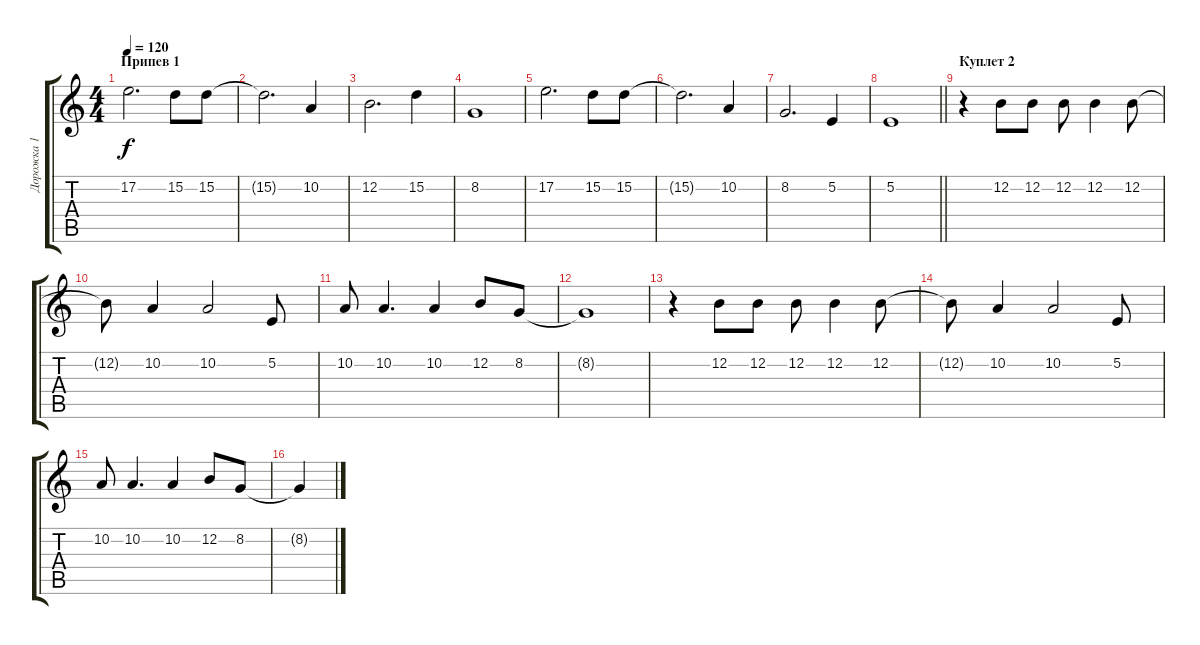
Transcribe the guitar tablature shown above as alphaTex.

\track ("Дорожка 1" "Дорожка 1") {instrument lead1square}
\staff {score tabs}
\tuning (E4 B3 G3 D3 A2 E2) {hide}
\ts (4 4)
\section ("" "Припев 1")
\tempo 120
\clef g2
\ks c
17.2.2{d dy f} 15.2.8 15.2.8 |
15.2{t}.2{d} 10.2.4 |
12.2.2{d} 15.2.4 |
8.2.1 |
17.2.2{d} 15.2.8 15.2.8 |
15.2{t}.2{d} 10.2.4 |
8.2.2{d} 5.2.4 |
\barLineRight lightlight
5.2.1 |
\section ("" "Куплет 2")
r.4 12.2.8 12.2.8 12.2.8 12.2.4 12.2.8 |
12.2{t}.8 10.2.4 10.2.2 5.2.8 |
10.2.8 10.2.4{d} 10.2.4 12.2.8 8.2.8 |
8.2{t}.1 |
r.4 12.2.8 12.2.8 12.2.8 12.2.4 12.2.8 |
12.2{t}.8 10.2.4 10.2.2 5.2.8 |
10.2.8 10.2.4{d} 10.2.4 12.2.8 8.2.8 |
8.2{t}.4
